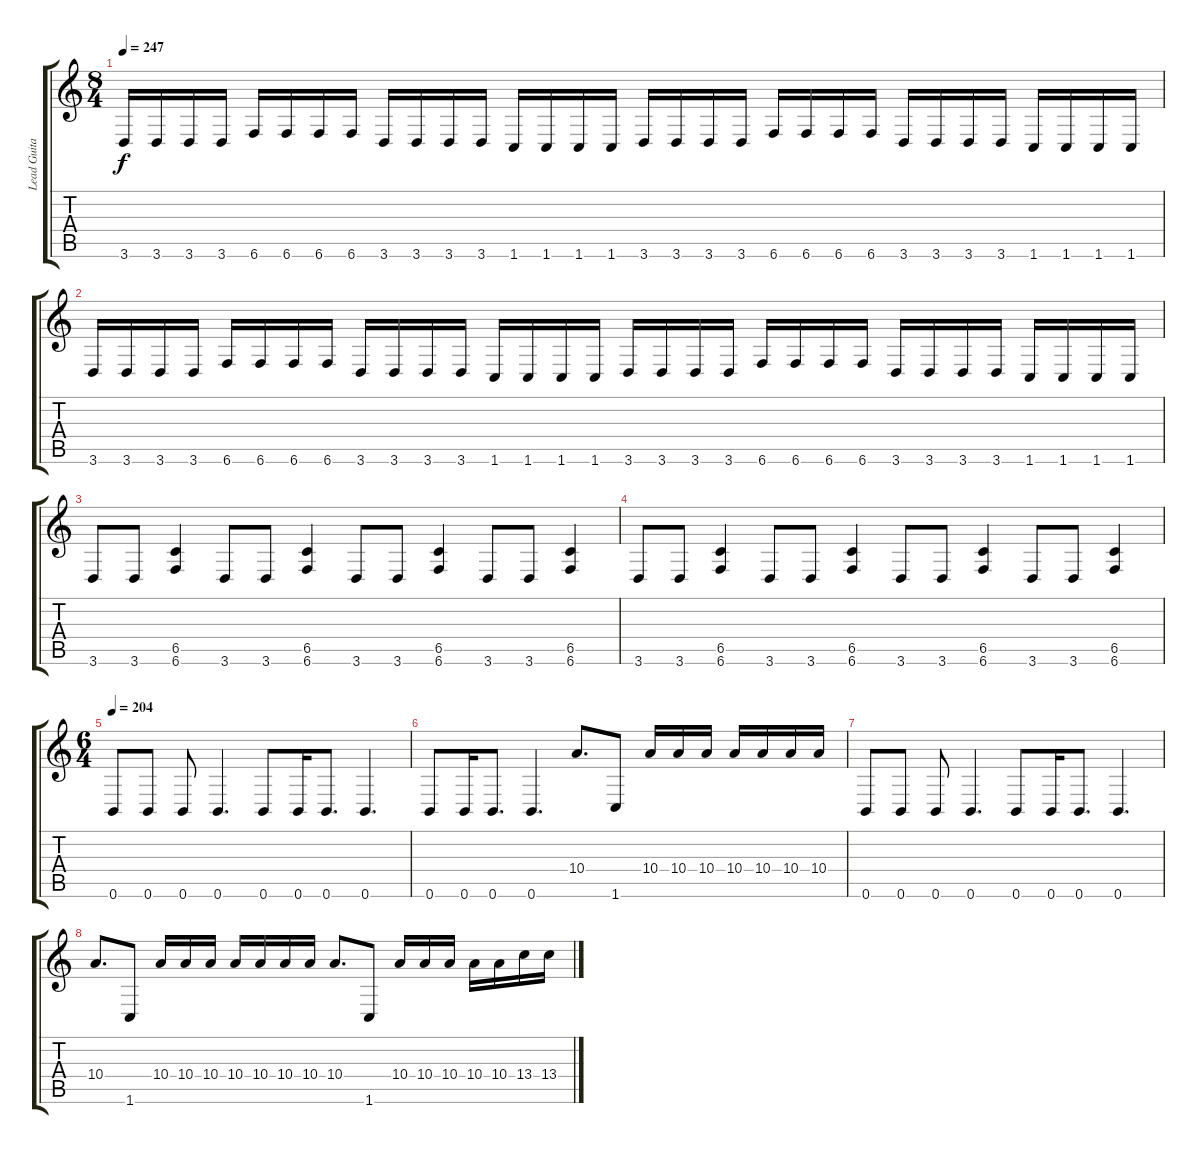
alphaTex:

\track ("Lead Guitar" "Lead Guita") {instrument distortionguitar}
\staff {score tabs}
\tuning (Db4 Ab3 E3 B2 Gb2 B1) {hide}
\ts (8 4)
\tempo 247
\clef g2
\ks c
3.6.16{dy f} 3.6.16 3.6.16 3.6.16 6.6.16 6.6.16 6.6.16 6.6.16 3.6.16 3.6.16 3.6.16 3.6.16 1.6.16 1.6.16 1.6.16 1.6.16 3.6.16 3.6.16 3.6.16 3.6.16 6.6.16 6.6.16 6.6.16 6.6.16 3.6.16 3.6.16 3.6.16 3.6.16 1.6.16 1.6.16 1.6.16 1.6.16 |
3.6.16 3.6.16 3.6.16 3.6.16 6.6.16 6.6.16 6.6.16 6.6.16 3.6.16 3.6.16 3.6.16 3.6.16 1.6.16 1.6.16 1.6.16 1.6.16 3.6.16 3.6.16 3.6.16 3.6.16 6.6.16 6.6.16 6.6.16 6.6.16 3.6.16 3.6.16 3.6.16 3.6.16 1.6.16 1.6.16 1.6.16 1.6.16 |
3.6.8 3.6.8 (6.5 6.6).4 3.6.8 3.6.8 (6.5 6.6).4 3.6.8 3.6.8 (6.5 6.6).4 3.6.8 3.6.8 (6.5 6.6).4 |
3.6.8 3.6.8 (6.5 6.6).4 3.6.8 3.6.8 (6.5 6.6).4 3.6.8 3.6.8 (6.5 6.6).4 3.6.8 3.6.8 (6.5 6.6).4 |
\ts (6 4)
\tempo 204
0.6.8 0.6.8 0.6.8 0.6.4{d} 0.6.8 0.6.16 0.6.8{d} 0.6.4{d} |
0.6.8 0.6.16 0.6.8{d} 0.6.4{d} 10.4.8{d} 1.6.8 10.4.16 10.4.16 10.4.16 10.4.16 10.4.16 10.4.16 10.4.16 |
0.6.8 0.6.8 0.6.8 0.6.4{d} 0.6.8 0.6.16 0.6.8{d} 0.6.4{d} |
10.4.8{d} 1.6.8 10.4.16 10.4.16 10.4.16 10.4.16 10.4.16 10.4.16 10.4.16 10.4.8{d} 1.6.8 10.4.16 10.4.16 10.4.16 10.4.16 10.4.16 13.4.16 13.4.16
